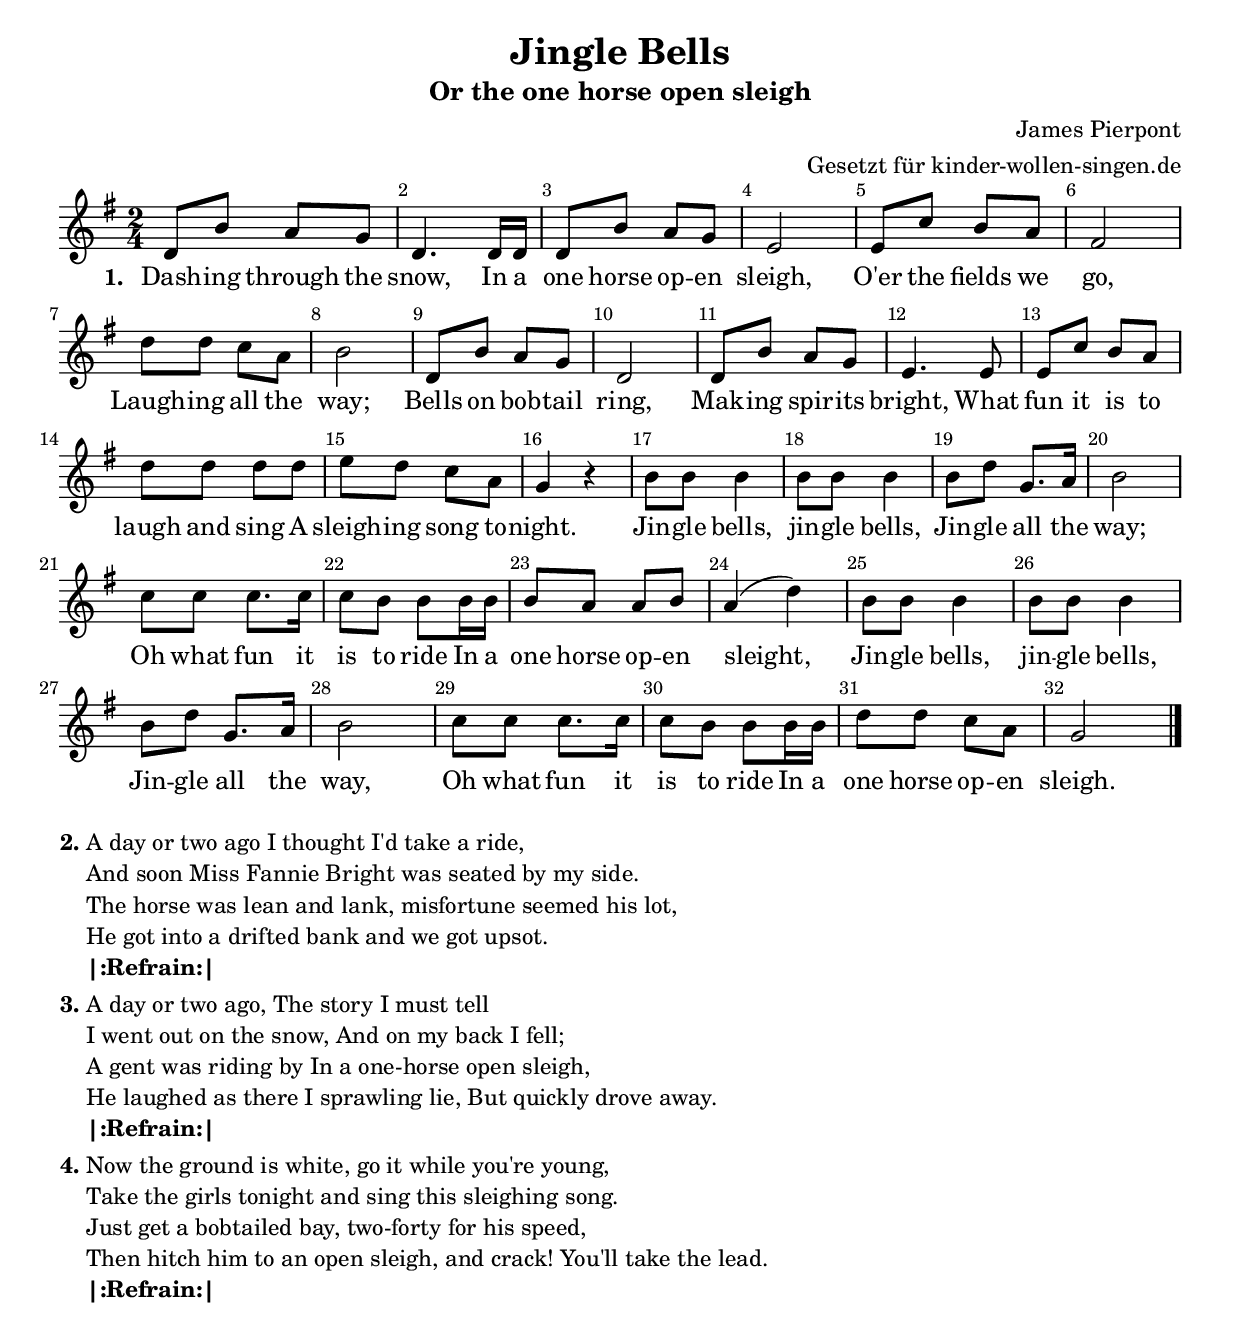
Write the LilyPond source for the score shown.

%=============================================
%   created by MuseScore Version: 0.9.6.3
%          Montag, 29. November 2010
%=============================================

\version "2.24.2"



#(set-default-paper-size "a4")

\paper {
  line-width    = 190\mm
  left-margin   = 10\mm
  top-margin    = 10\mm
  bottom-margin = 20\mm
  indent = 0 \mm
  %%set to ##t if your score is less than one page:
  ragged-last-bottom = ##t
  ragged-bottom = ##f
  %% in orchestral scores you probably want the two bold slashes
  %% separating the systems: so uncomment the following line:
  %% system-separator-markup = \slashSeparator
}

\header {
  title = "Jingle Bells"
  subtitle = "Or the one horse open sleigh"
  composer = "James Pierpont"
  arranger = "Gesetzt für kinder-wollen-singen.de"
}


AvoiceAA = \relative c'{
  \set Staff.instrumentName = #""
  \set Staff.shortInstrumentName = #""
  \clef treble
  %staffkeysig
  \key g \major
  %barkeysig:
  \key g \major
  %bartimesig:
  \time 2/4
  d8 b' a g      | % 1
  d4. d16 d      | % 2
  d8 b' a g      | % 3
  e2      | % 4
  e8 c' b a      | % 5
  fis2      | % 6
  d'8 d c a      | % 7
  b2      | % 8
  d,8 b' a g      | % 9
  d2      | % 10
  d8 b' a g      | % 11
  e4. e8      | % 12
  e c' b a      | % 13
  d d d d      | % 14
  e d c a      | % 15
  g4 r      | % 16
  b8 b b4      | % 17
  b8 b b4      | % 18
  b8 d g,8. a16      | % 19
  b2      | % 20
  c8 c c8. c16      | % 21
  c8 b b b16 b      | % 22
  b8 a a b      | % 23
  a4( d)      | % 24
  b8 b b4      | % 25
  b8 b b4      | % 26
  b8 d g,8. a16      | % 27
  b2      | % 28
  c8  c c8. c16      | % 29
  c8 b b b16 b      | % 30
  d8 d c a      | % 31
  g2 \bar "|."\bar "|."
}% end of last bar in partorvoice

ApartAverseA = \lyricmode { \set stanza = " 1. " Dash -- ing  through the snow, In a one horse op -- en  sleigh, O'er the fields we go, Laugh -- ing  all the way; Bells on bob -- tail  ring, Mak -- ing  spir -- its  bright, What fun it is to laugh and sing A sleigh -- ing  song to -- night.  Jin -- gle  bells, jin -- gle  bells, Jin -- gle  all the way; Oh what fun it is to ride In a one horse op -- en  sleight, Jin -- gle  bells, jin -- gle  bells, Jin -- gle  all the way, Oh what fun it is to ride In a one horse op -- en  sleigh. }

\score {
  <<
    \context Staff = ApartA <<
      \context Voice = AvoiceAA \AvoiceAA
    >>

    \context Lyrics = ApartAverseA\lyricsto AvoiceAA  \ApartAverseA



    \set Score.skipBars = ##t
    %%\set Score.melismaBusyProperties = #'()
    \override Score.BarNumber #'break-visibility = #end-of-line-invisible %%every bar is numbered.!!!
    %% remove previous line to get barnumbers only at beginning of system.
    #(set-accidental-style 'modern-cautionary)
    \set Score.markFormatter = #format-mark-box-letters %%boxed rehearsal-marks
    \override Score.TimeSignature #'style = #'() %%makes timesigs always numerical
    %% remove previous line to get cut-time/alla breve or common time
    \set Score.pedalSustainStyle = #'mixed
    %% make spanners comprise the note it end on, so that there is no doubt that this note is included.
    \override Score.TrillSpanner #'(bound-details right padding) = #-2
    \override Score.TextSpanner #'(bound-details right padding) = #-1
    %% Lilypond's normal textspanners are too weak:
    \override Score.TextSpanner #'dash-period = #1
    \override Score.TextSpanner #'dash-fraction = #0.5
    %% lilypond chordname font, like mscore jazzfont, is both far too big and extremely ugly (olagunde@start.no):
    \override Score.ChordName #'font-family = #'roman
    \override Score.ChordName #'font-size =#0
    %% In my experience the normal thing in printed scores is maj7 and not the triangle. (olagunde):
    \set Score.majorSevenSymbol = \markup {maj7}
  >>

  %% Boosey and Hawkes, and Peters, have barlines spanning all staff-groups in a score,
  %% Eulenburg and Philharmonia, like Lilypond, have no barlines between staffgroups.
  %% If you want the Eulenburg/Lilypond style, comment out the following line:
  \layout {\context {\Score \consists Span_bar_engraver}}
}%% end of score-block

\markup {
  \hspace #0.1
  \column {
    \line {
      \bold "2."
      \column {
        "A day or two ago I thought I'd take a ride,"
        "And soon Miss Fannie Bright was seated by my side."
        "The horse was lean and lank, misfortune seemed his lot,"
        "He got into a drifted bank and we got upsot."
        \bold |:Refrain:|
      }
    }
    \hspace #0.1
    \line {
      \bold "3."
      \column {
        "A day or two ago, The story I must tell"
        "I went out on the snow, And on my back I fell;"
        "A gent was riding by In a one-horse open sleigh,"
        "He laughed as there I sprawling lie, But quickly drove away."
        \bold "|:Refrain:|"
      }
    }
    \hspace #0.1
    \column {
      \line {
        \bold "4."
        \column {
          "Now the ground is white, go it while you're young,"
          "Take the girls tonight and sing this sleighing song."
          "Just get a bobtailed bay, two-forty for his speed,"
          "Then hitch him to an open sleigh, and crack! You'll take the lead."
          \bold "|:Refrain:|"
        }
      }
    }
  }
  \hspace #0.1
}

#(set-global-staff-size 20)

